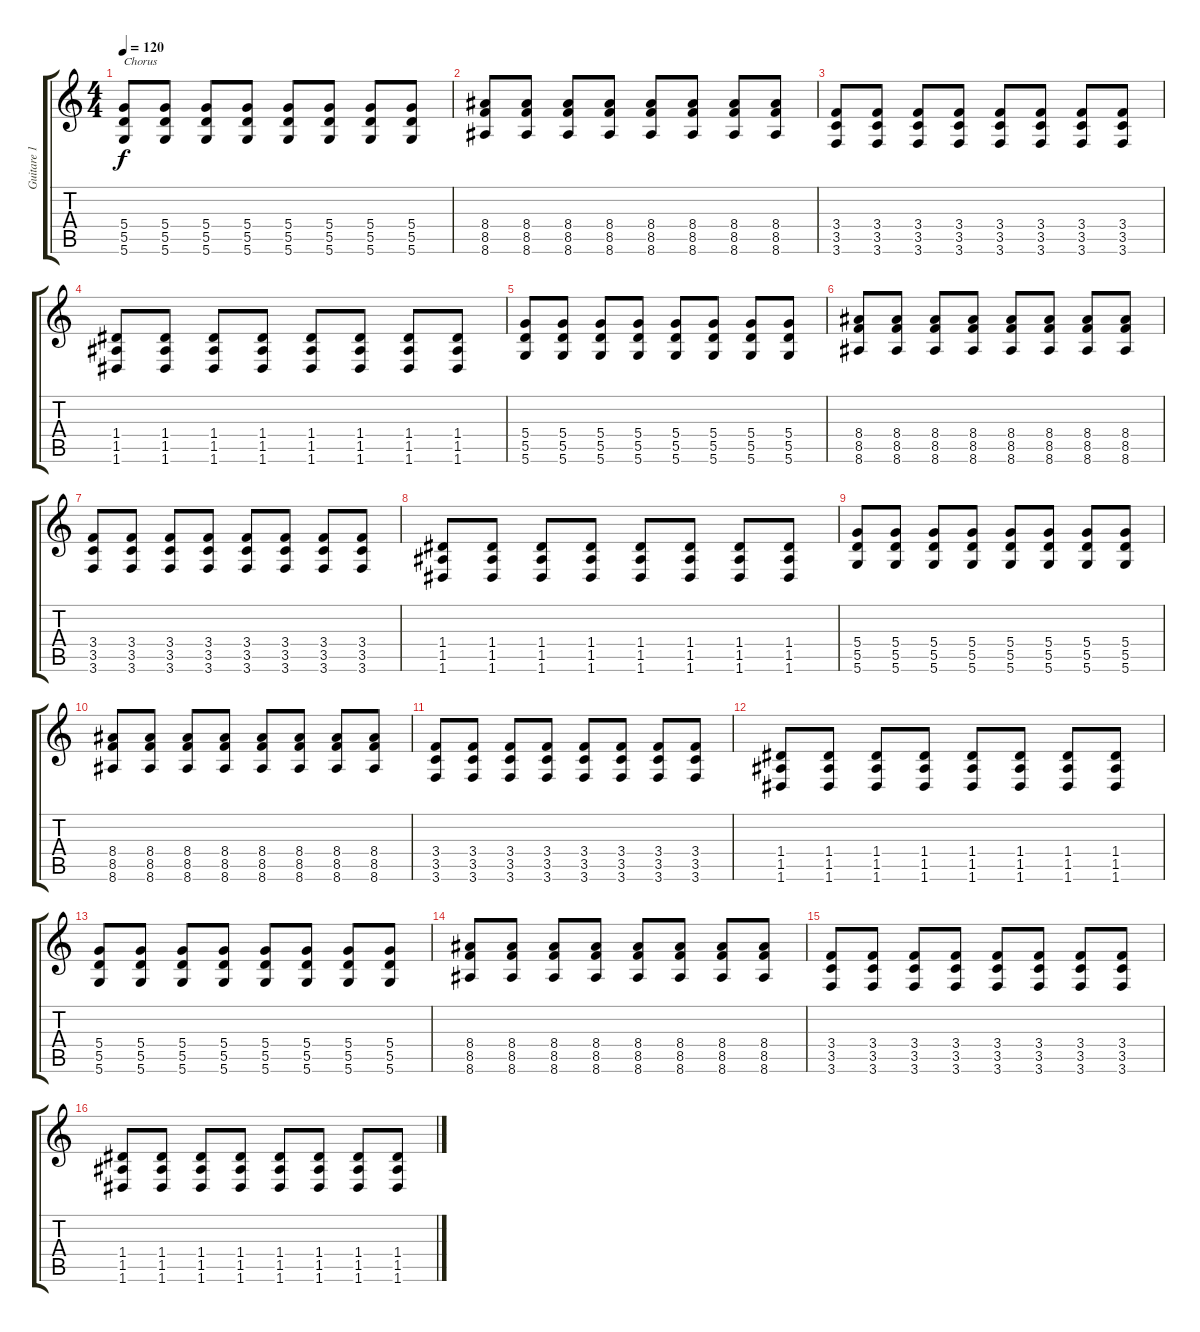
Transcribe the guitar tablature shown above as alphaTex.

\track ("Guitare 1 Disto" "Guitare 1 ") {instrument overdrivenguitar}
\staff {score tabs}
\tuning (E4 B3 G3 D3 A2 D2) {hide}
\ts (4 4)
\tempo 120
\clef g2
\ks c
(5.4 5.5 5.6).8{txt "Chorus" dy f} (5.4 5.5 5.6).8 (5.4 5.5 5.6).8 (5.4 5.5 5.6).8 (5.4 5.5 5.6).8 (5.4 5.5 5.6).8 (5.4 5.5 5.6).8 (5.4 5.5 5.6).8 |
(8.4 8.5 8.6).8 (8.4 8.5 8.6).8 (8.4 8.5 8.6).8 (8.4 8.5 8.6).8 (8.4 8.5 8.6).8 (8.4 8.5 8.6).8 (8.4 8.5 8.6).8 (8.4 8.5 8.6).8 |
(3.4 3.5 3.6).8 (3.4 3.5 3.6).8 (3.4 3.5 3.6).8 (3.4 3.5 3.6).8 (3.4 3.5 3.6).8 (3.4 3.5 3.6).8 (3.4 3.5 3.6).8 (3.4 3.5 3.6).8 |
(1.4 1.5 1.6).8 (1.4 1.5 1.6).8 (1.4 1.5 1.6).8 (1.4 1.5 1.6).8 (1.4 1.5 1.6).8 (1.4 1.5 1.6).8 (1.4 1.5 1.6).8 (1.4 1.5 1.6).8 |
(5.4 5.5 5.6).8 (5.4 5.5 5.6).8 (5.4 5.5 5.6).8 (5.4 5.5 5.6).8 (5.4 5.5 5.6).8 (5.4 5.5 5.6).8 (5.4 5.5 5.6).8 (5.4 5.5 5.6).8 |
(8.4 8.5 8.6).8 (8.4 8.5 8.6).8 (8.4 8.5 8.6).8 (8.4 8.5 8.6).8 (8.4 8.5 8.6).8 (8.4 8.5 8.6).8 (8.4 8.5 8.6).8 (8.4 8.5 8.6).8 |
(3.4 3.5 3.6).8 (3.4 3.5 3.6).8 (3.4 3.5 3.6).8 (3.4 3.5 3.6).8 (3.4 3.5 3.6).8 (3.4 3.5 3.6).8 (3.4 3.5 3.6).8 (3.4 3.5 3.6).8 |
(1.4 1.5 1.6).8 (1.4 1.5 1.6).8 (1.4 1.5 1.6).8 (1.4 1.5 1.6).8 (1.4 1.5 1.6).8 (1.4 1.5 1.6).8 (1.4 1.5 1.6).8 (1.4 1.5 1.6).8 |
(5.4 5.5 5.6).8 (5.4 5.5 5.6).8 (5.4 5.5 5.6).8 (5.4 5.5 5.6).8 (5.4 5.5 5.6).8 (5.4 5.5 5.6).8 (5.4 5.5 5.6).8 (5.4 5.5 5.6).8 |
(8.4 8.5 8.6).8 (8.4 8.5 8.6).8 (8.4 8.5 8.6).8 (8.4 8.5 8.6).8 (8.4 8.5 8.6).8 (8.4 8.5 8.6).8 (8.4 8.5 8.6).8 (8.4 8.5 8.6).8 |
(3.4 3.5 3.6).8 (3.4 3.5 3.6).8 (3.4 3.5 3.6).8 (3.4 3.5 3.6).8 (3.4 3.5 3.6).8 (3.4 3.5 3.6).8 (3.4 3.5 3.6).8 (3.4 3.5 3.6).8 |
(1.4 1.5 1.6).8 (1.4 1.5 1.6).8 (1.4 1.5 1.6).8 (1.4 1.5 1.6).8 (1.4 1.5 1.6).8 (1.4 1.5 1.6).8 (1.4 1.5 1.6).8 (1.4 1.5 1.6).8 |
(5.4 5.5 5.6).8 (5.4 5.5 5.6).8 (5.4 5.5 5.6).8 (5.4 5.5 5.6).8 (5.4 5.5 5.6).8 (5.4 5.5 5.6).8 (5.4 5.5 5.6).8 (5.4 5.5 5.6).8 |
(8.4 8.5 8.6).8 (8.4 8.5 8.6).8 (8.4 8.5 8.6).8 (8.4 8.5 8.6).8 (8.4 8.5 8.6).8 (8.4 8.5 8.6).8 (8.4 8.5 8.6).8 (8.4 8.5 8.6).8 |
(3.4 3.5 3.6).8 (3.4 3.5 3.6).8 (3.4 3.5 3.6).8 (3.4 3.5 3.6).8 (3.4 3.5 3.6).8 (3.4 3.5 3.6).8 (3.4 3.5 3.6).8 (3.4 3.5 3.6).8 |
(1.4 1.5 1.6).8 (1.4 1.5 1.6).8 (1.4 1.5 1.6).8 (1.4 1.5 1.6).8 (1.4 1.5 1.6).8 (1.4 1.5 1.6).8 (1.4 1.5 1.6).8 (1.4 1.5 1.6).8
